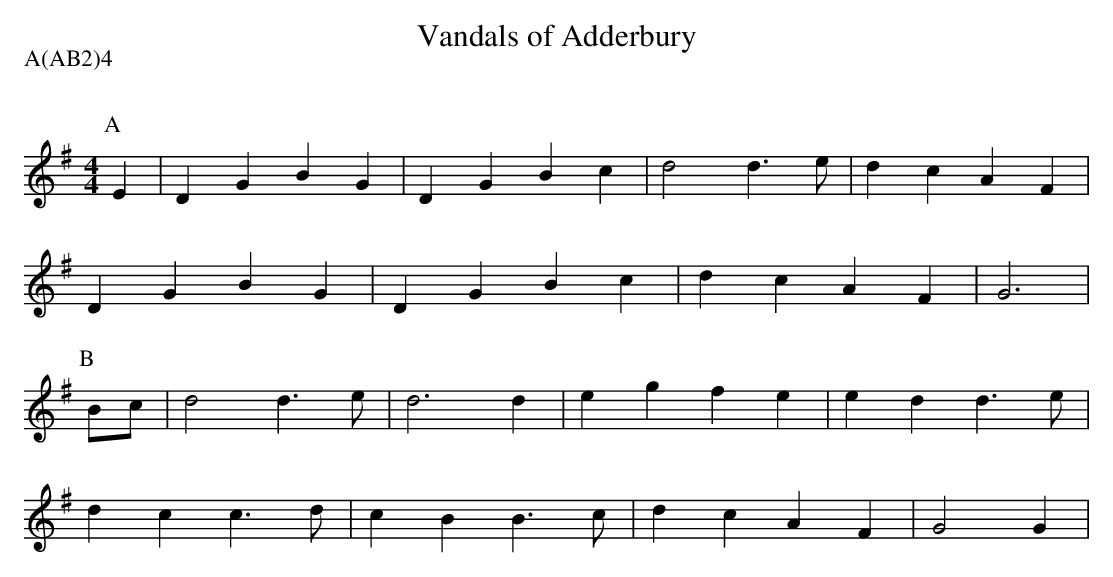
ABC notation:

X:1
T:Vandals of Adderbury
Q:120
M:4/4
L:1/4
P:A(AB2)4
K:G
P:A
E  | DGBG |DGBc | d2d>e| dcAF |
DGBG |DGBc | dcAF | G3 |
P:B
B/c/ | d2d>e | d3 d  | egfe | edd>e |
dcc>d | cBB>c | dcAF | G2 G |
